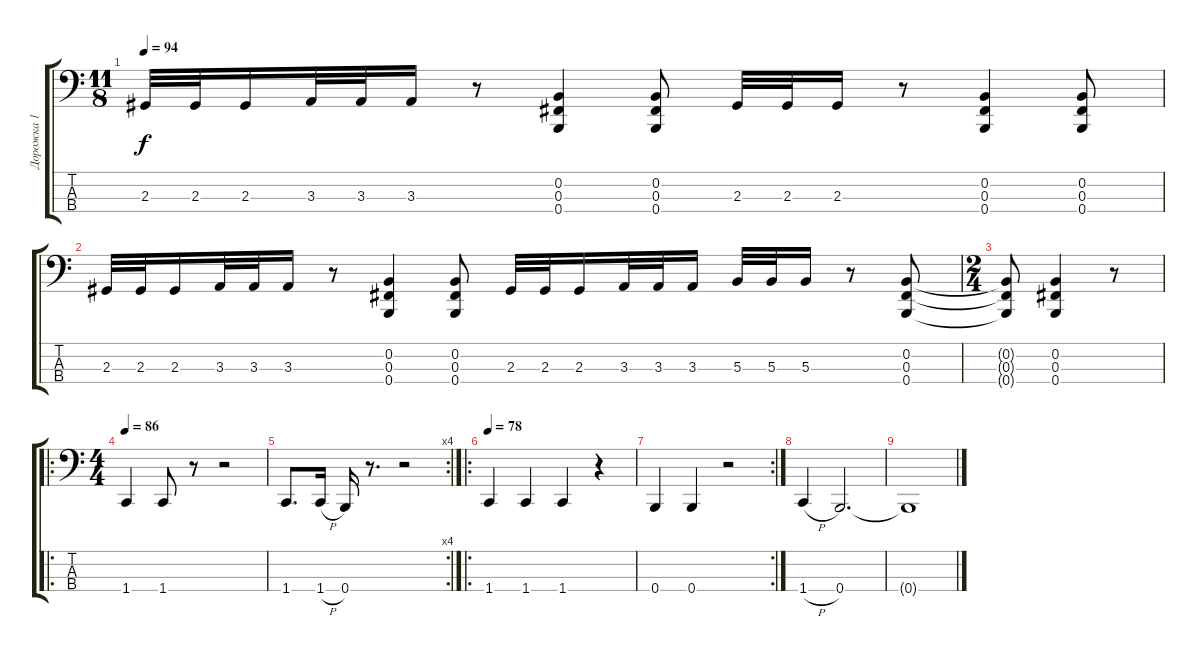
\track ("Дорожка 1" "Дорожка 1") {instrument electricbasspick}
\staff {score tabs}
\tuning (E2 B1 Gb1 B0) {hide}
\ts (11 8)
\tempo 94
\clef f4
\ks c
2.3.32{dy f} 2.3.32 2.3.16 3.3.32 3.3.32 3.3.16 r.8 (0.2 0.3 0.4).4 (0.2 0.3 0.4).8 2.3.32 2.3.32 2.3.16 r.8 (0.2 0.3 0.4).4 (0.2 0.3 0.4).8 |
2.3.32 2.3.32 2.3.16 3.3.32 3.3.32 3.3.16 r.8 (0.2 0.3 0.4).4 (0.2 0.3 0.4).8 2.3.32 2.3.32 2.3.16 3.3.32 3.3.32 3.3.16 5.3.32 5.3.32 5.3.16 r.8 (0.2 0.3 0.4).8 |
\ts (2 4)
(0.2{t} 0.3{t} 0.4{t}).8 (0.2 0.3 0.4).4 r.8 |
\ro
\ts (4 4)
\tempo 86
1.4.4 1.4.8 r.8 r.2 |
\rc 4
1.4.8{d} 1.4{h}.16 0.4.16 r.8{d} r.2 |
\ro
\tempo 78
1.4.4 1.4.4 1.4.4 r.4 |
\rc 2
0.4.4 0.4.4 r.2 |
1.4{h}.4 0.4.2{d} |
0.4{t}.1
